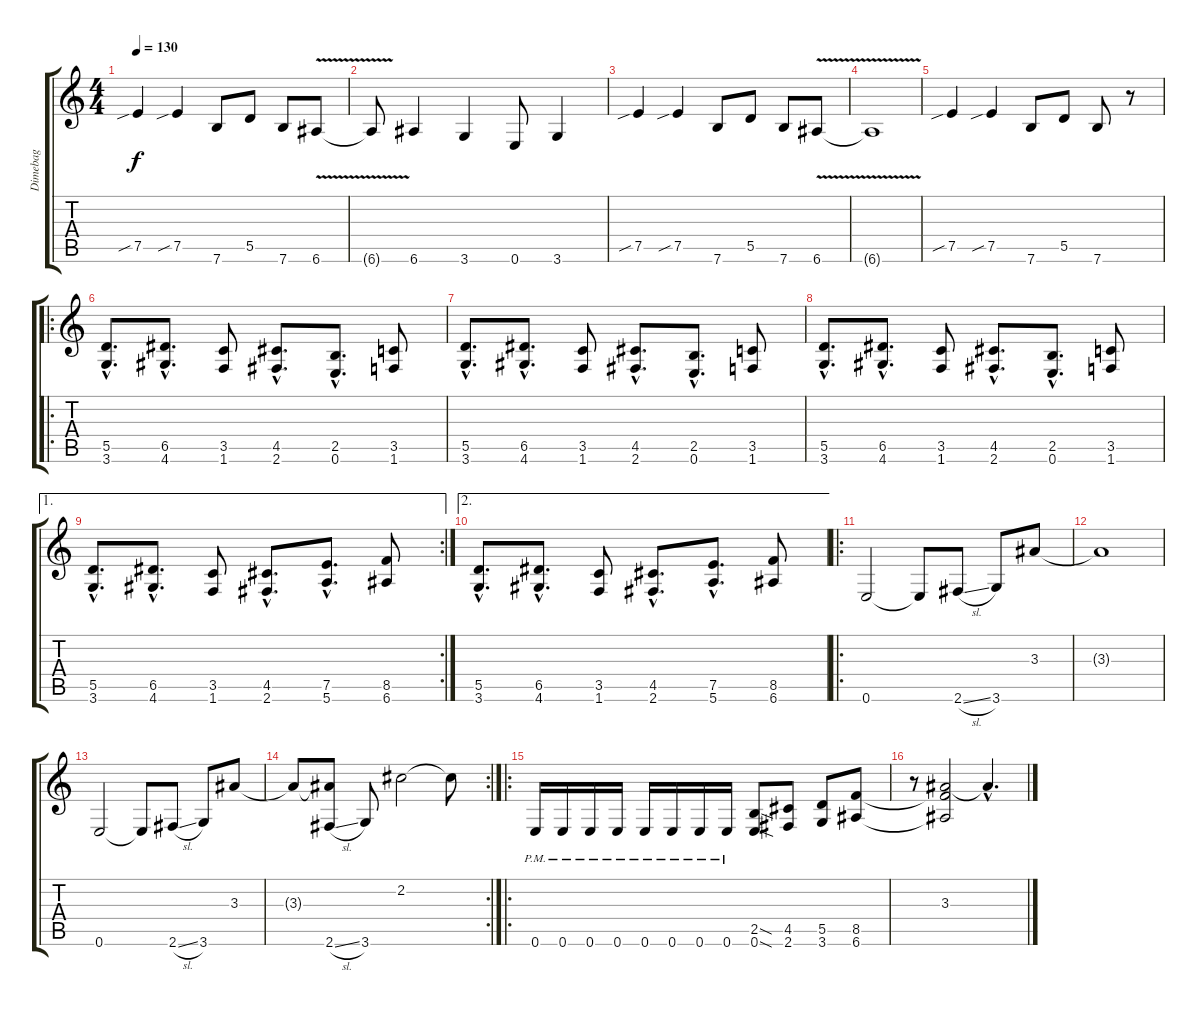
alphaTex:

\track ("Dimebag" "Dimebag") {instrument overdrivenguitar}
\staff {score tabs}
\tuning (E4 B3 G3 D3 A2 E2) {hide}
\ts (4 4)
\tempo 130
\clef g2
\ks c
7.5{sib}.4{dy f} 7.5{sib}.4 7.6.8 5.5.8 7.6.8 6.6{v}.8 |
6.6{t}.8 6.6.4 3.6.4 0.6.8 3.6.4 |
7.5{sib}.4 7.5{sib}.4 7.6.8 5.5.8 7.6.8 6.6{v}.8 |
6.6{t}.1 |
7.5{sib}.4 7.5{sib}.4 7.6.8 5.5.8 7.6.8 r.8 |
\ro
(5.5{hac} 3.6{hac}).8{d} (6.5{hac} 4.6{hac}).8{d} (3.5 1.6).8 (4.5{hac} 2.6{hac}).8{d} (2.5{hac} 0.6{hac}).8{d} (3.5 1.6).8 |
(5.5{hac} 3.6{hac}).8{d} (6.5{hac} 4.6{hac}).8{d} (3.5 1.6).8 (4.5{hac} 2.6{hac}).8{d} (2.5{hac} 0.6{hac}).8{d} (3.5 1.6).8 |
(5.5{hac} 3.6{hac}).8{d} (6.5{hac} 4.6{hac}).8{d} (3.5 1.6).8 (4.5{hac} 2.6{hac}).8{d} (2.5{hac} 0.6{hac}).8{d} (3.5 1.6).8 |
\ae 1
\rc 2
(5.5{hac} 3.6{hac}).8{d} (6.5{hac} 4.6{hac}).8{d} (3.5 1.6).8 (4.5{hac} 2.6{hac}).8{d} (7.5{hac} 5.6{hac}).8{d} (8.5 6.6).8 |
\ae 2
(5.5{hac} 3.6{hac}).8{d} (6.5{hac} 4.6{hac}).8{d} (3.5 1.6).8 (4.5{hac} 2.6{hac}).8{d} (7.5{hac} 5.6{hac}).8{d} (8.5 6.6).8 |
\ro
0.6.2 0.6{t}.8 2.6{sl}.8 3.6.8 3.3.8 |
3.3{t}.1 |
0.6.2 0.6{t}.8 2.6{sl}.8 3.6.8 3.3.8 |
\rc 2
3.3{t}.8 (3.3{t} 2.6{sl}).8 3.6.8 2.2.2 2.2{t}.8 |
\ro
0.6{pm}.16 0.6{pm}.16 0.6{pm}.16 0.6{pm}.16 0.6{pm}.16 0.6{pm}.16 0.6{pm}.16 0.6{pm}.16 (2.5{sod} 0.6{sod}).8 (4.5 2.6).8 (5.5 3.6).8 (8.5 6.6).8 |
r.8 (3.3 8.5{t} 6.6{t}).2 3.3{hac t}.4{d}
